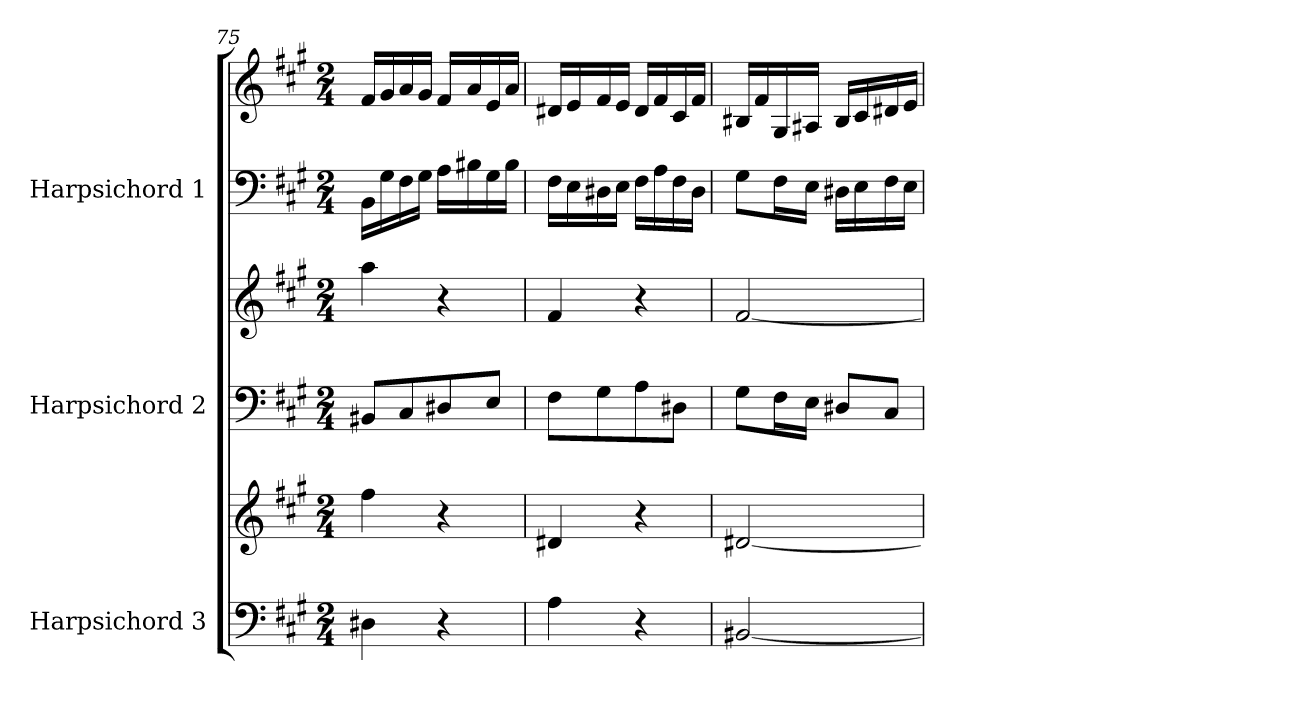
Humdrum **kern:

**kern	**kern	**kern	**kern	**kern	**kern
*part3	*part3	*part2	*part2	*part1	*part1
*staff6	*staff5	*staff4	*staff3	*staff2	*staff1
*I"Harpsichord 3	*	*I"Harpsichord 2	*	*I"Harpsichord 1	*
*I'Hp	*	*I'Hp	*	*I'Hp	*
*clefF4	*clefG2	*clefF4	*clefG2	*clefF4	*clefG2
*k[f#c#g#]	*k[f#c#g#]	*k[f#c#g#]	*k[f#c#g#]	*k[f#c#g#]	*k[f#c#g#]
*M2/4	*M2/4	*M2/4	*M2/4	*M2/4	*M2/4
=75	=75	=75	=75	=75	=75
4D#X\	4ff#\	8BB#X/L	4aa\	16BB\LL	16f#/LL
.	.	.	.	16G#\	16g#/
.	.	8C#/	.	16F#\	16a/
.	.	.	.	16G#\JJ	16g#/JJ
4r	4r	8D#X/	4r	16A\LL	16f#/LL
.	.	.	.	16B#X\	16a/
.	.	8E/J	.	16G#\	16e/
.	.	.	.	16B#\JJ	16a/JJ
=76	=76	=76	=76	=76	=76
4A\	4d#X/	8F#\L	4f#/	16F#\LL	16d#X/LL
.	.	.	.	16E\	16e/
.	.	8G#\	.	16D#X\	16f#/
.	.	.	.	16E\JJ	16e/JJ
4r	4r	8A\	4r	16F#\LL	16d#/LL
.	.	.	.	16A\	16f#/
.	.	8D#X\J	.	16F#\	16c#/
.	.	.	.	16D#\JJ	16f#/JJ
!!LO:PB:g=z
=77	=77	=77	=77	=77	=77
[2BB#X/	[2d#X/	8G#\L	[2f#/	8G#\L	16B#X/LL
.	.	.	.	.	16f#/
.	.	16F#\L	.	16F#\L	16G#/
.	.	16E\JJ	.	16E\JJ	16A#X/JJ
.	.	8D#X/L	.	16D#X\LL	16B#/LL
.	.	.	.	16E\	16c#/
.	.	8C#/J	.	16F#\	16d#X/
.	.	.	.	16E\JJ	16e/JJ
=	=	=	=	=	=
*-	*-	*-	*-	*-	*-
